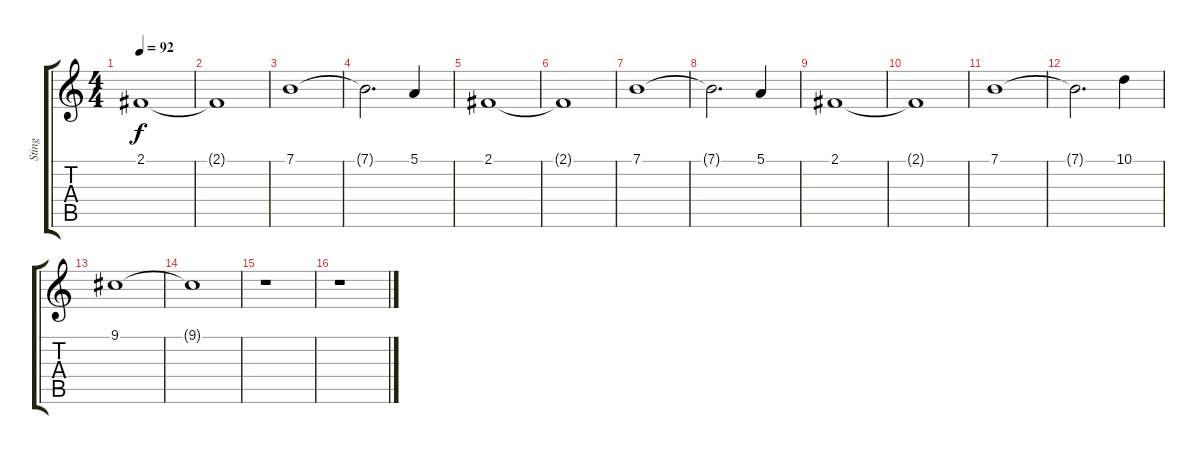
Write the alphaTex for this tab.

\track ("Sting" "Sting") {instrument synthstrings1}
\staff {score tabs}
\tuning (E4 B3 G3 D3 A2 E2) {hide}
\ts (4 4)
\tempo 92
\clef g2
\ks c
2.1.1{dy f} |
2.1{t}.1 |
7.1.1 |
7.1{t}.2{d} 5.1.4 |
2.1.1 |
2.1{t}.1 |
7.1.1 |
7.1{t}.2{d} 5.1.4 |
2.1.1 |
2.1{t}.1 |
7.1.1 |
7.1{t}.2{d} 10.1.4 |
9.1.1 |
9.1{t}.1 |
r.1 |
r.1
